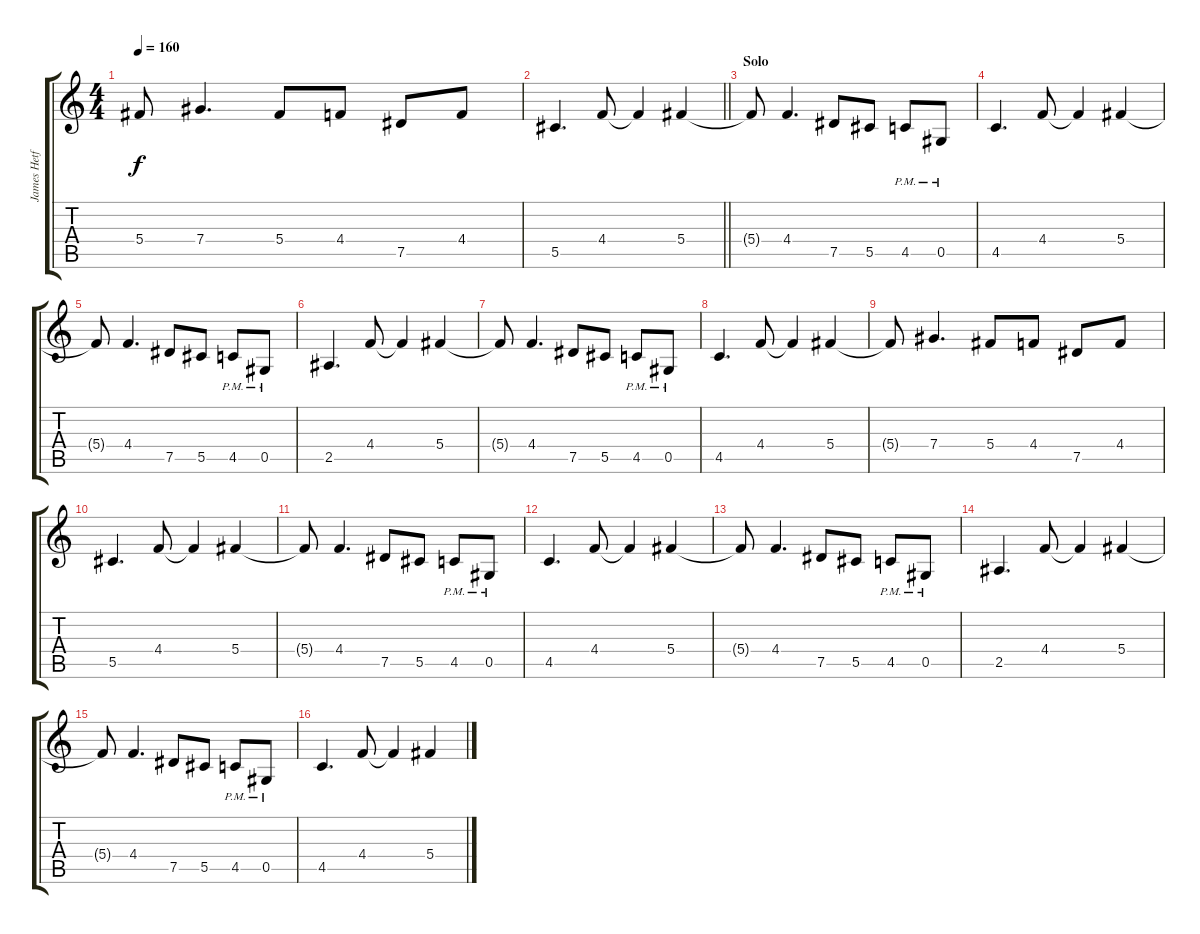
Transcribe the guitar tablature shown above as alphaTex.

\track ("James Hetfield" "James Hetf") {instrument electricguitarclean}
\staff {score tabs}
\tuning (Eb4 Bb3 Gb3 Db3 Ab2 Eb2) {hide}
\ts (4 4)
\tempo 160
\clef g2
\ks c
5.4{t}.8{dy f} 7.4.4{d} 5.4.8 4.4.8 7.5.8 4.4.8 |
\barLineRight lightlight
5.5.4{d} 4.4.8 4.4{t}.4 5.4.4 |
\section ("" "Solo")
5.4{t}.8 4.4.4{d} 7.5.8 5.5.8 4.5{pm}.8 0.5{pm}.8 |
4.5.4{d} 4.4.8 4.4{t}.4 5.4.4 |
5.4{t}.8 4.4.4{d} 7.5.8 5.5.8 4.5{pm}.8 0.5{pm}.8 |
2.5.4{d} 4.4.8 4.4{t}.4 5.4.4 |
5.4{t}.8 4.4.4{d} 7.5.8 5.5.8 4.5{pm}.8 0.5{pm}.8 |
4.5.4{d} 4.4.8 4.4{t}.4 5.4.4 |
5.4{t}.8 7.4.4{d} 5.4.8 4.4.8 7.5.8 4.4.8 |
5.5.4{d} 4.4.8 4.4{t}.4 5.4.4 |
5.4{t}.8 4.4.4{d} 7.5.8 5.5.8 4.5{pm}.8 0.5{pm}.8 |
4.5.4{d} 4.4.8 4.4{t}.4 5.4.4 |
5.4{t}.8 4.4.4{d} 7.5.8 5.5.8 4.5{pm}.8 0.5{pm}.8 |
2.5.4{d} 4.4.8 4.4{t}.4 5.4.4 |
5.4{t}.8 4.4.4{d} 7.5.8 5.5.8 4.5{pm}.8 0.5{pm}.8 |
4.5.4{d} 4.4.8 4.4{t}.4 5.4.4
